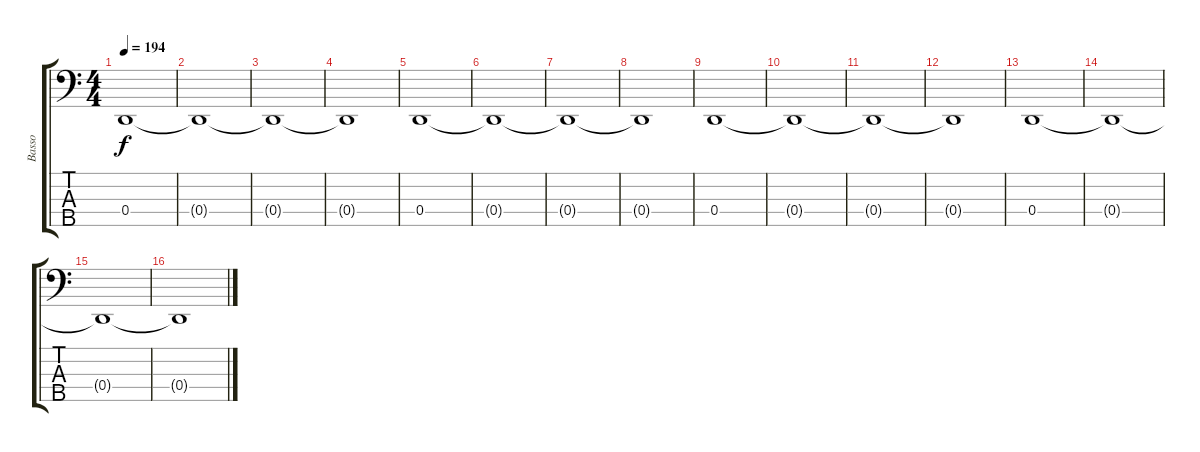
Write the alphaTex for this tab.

\track ("Basso" "Basso") {instrument electricbasspick}
\staff {score tabs}
\tuning (G2 D2 A1 D1 A0) {hide}
\ts (4 4)
\tempo 194
\clef f4
\ks c
0.4.1{dy f} |
0.4{t}.1 |
0.4{t}.1 |
0.4{t}.1 |
0.4.1 |
0.4{t}.1 |
0.4{t}.1 |
0.4{t}.1 |
0.4.1 |
0.4{t}.1 |
0.4{t}.1 |
0.4{t}.1 |
0.4.1 |
0.4{t}.1 |
0.4{t}.1 |
0.4{t}.1
